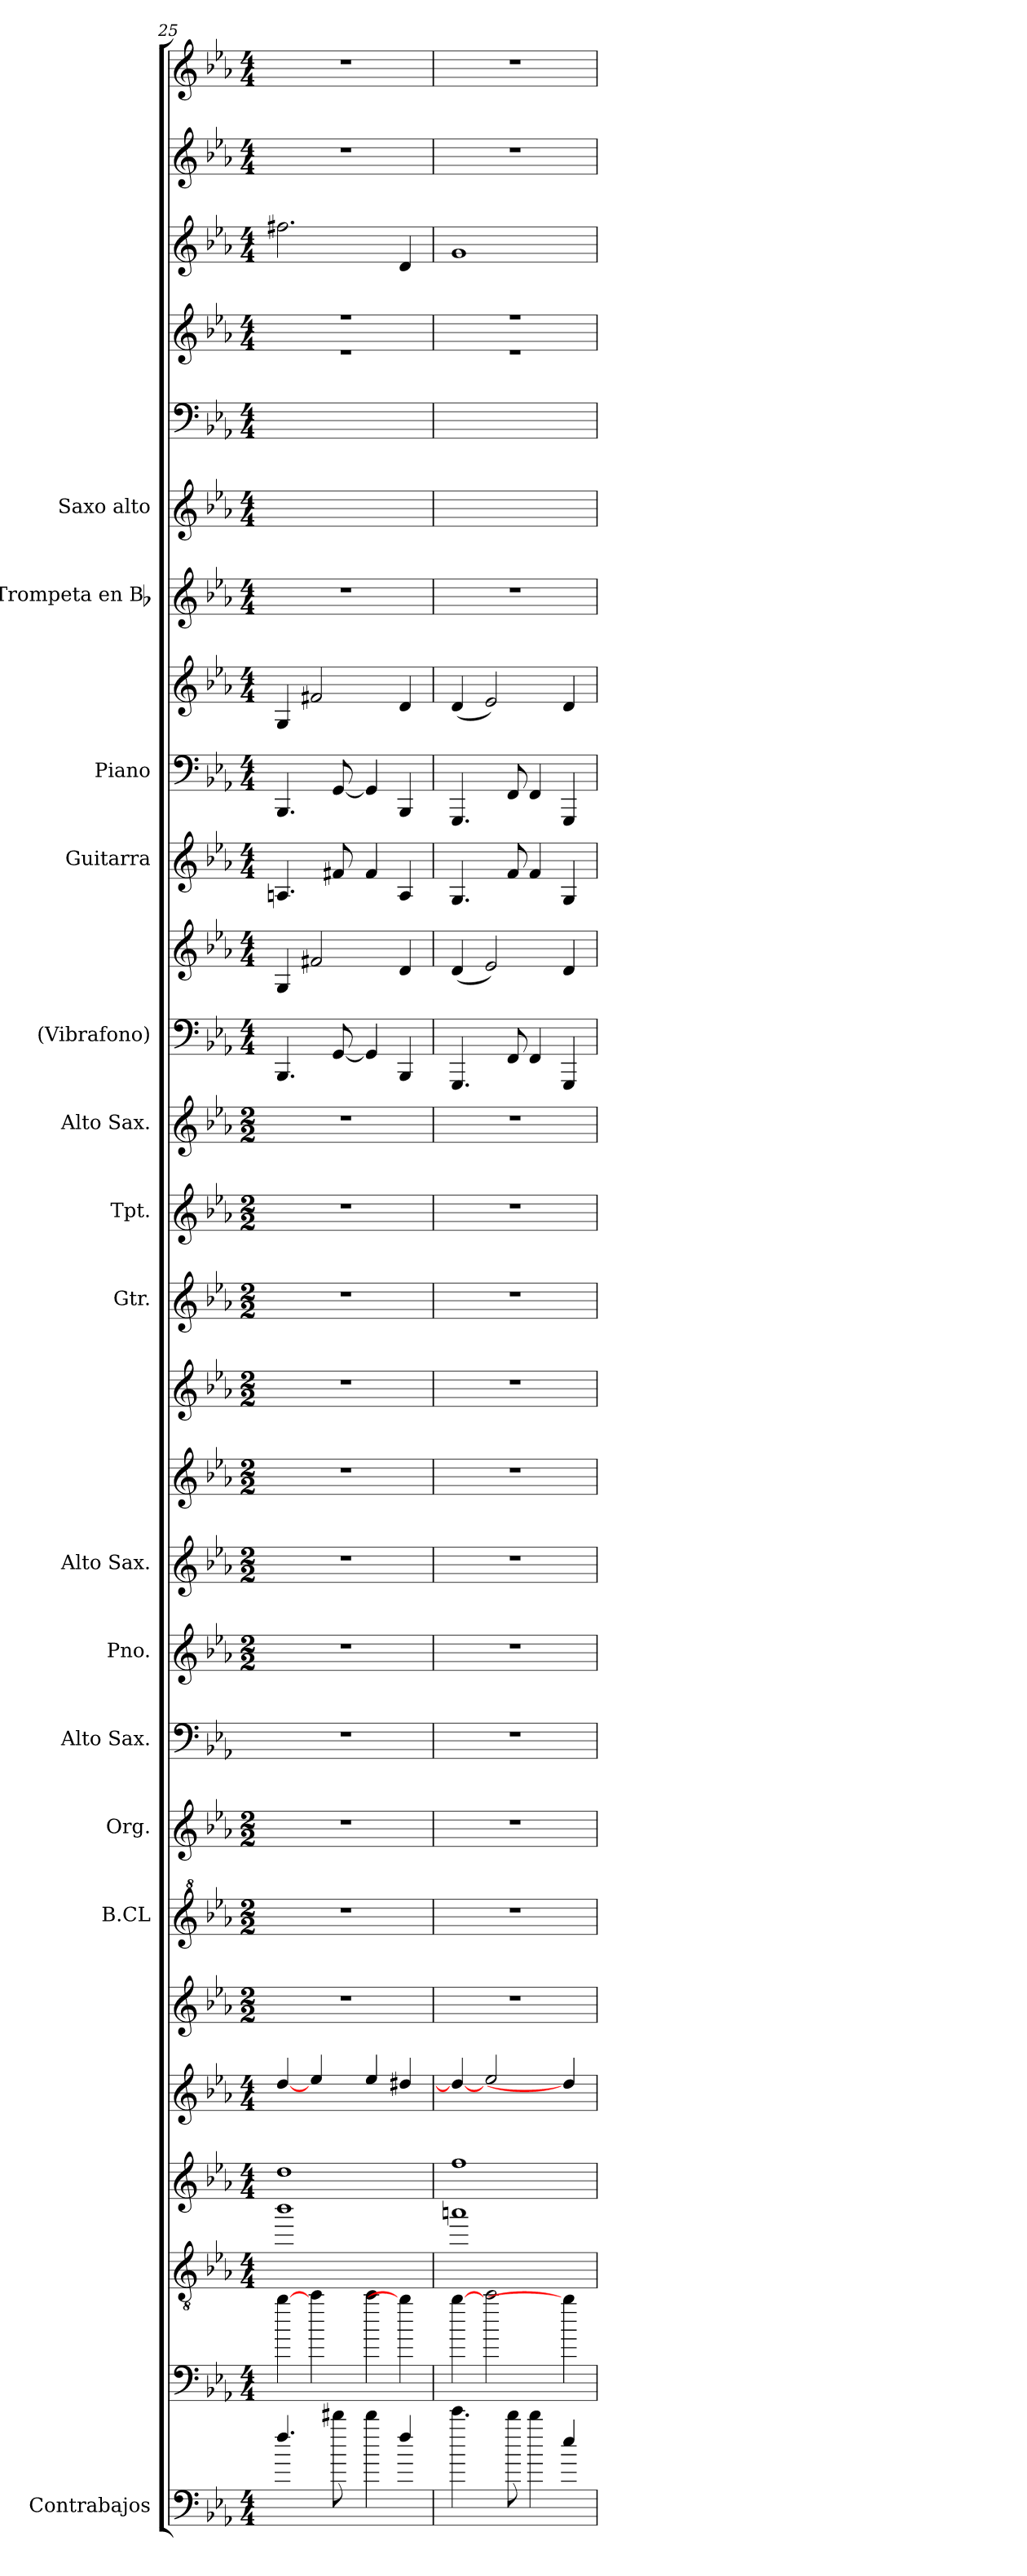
**kern	**kern	**kern	**kern	**kern	**kern	**kern	**kern	**kern	**kern	**kern	**kern	**kern	**kern	**kern	**kern	**kern	**kern	**kern	**kern	**kern	**kern	**kern	**kern	**kern	**kern	**kern	**kern
*part17	*part17	*part17	*part17	*part17	*part16	*part15	*part14	*part13	*part12	*part11	*part10	*part9	*part8	*part7	*part6	*part5	*part5	*part4	*part3	*part3	*part2	*part1	*part1	*part1	*part1	*part1	*part1
*staff28	*staff27	*staff26	*staff25	*staff24	*staff23	*staff22	*staff21	*staff20	*staff19	*staff18	*staff17	*staff16	*staff15	*staff14	*staff13	*staff12	*staff11	*staff10	*staff9	*staff8	*staff7	*staff6	*staff5	*staff4	*staff3	*staff2	*staff1
*I"Contrabajos	*	*	*	*	*	*I"B.CL	*I"Org.	*I"Alto Sax.	*I"Pno.	*I"Alto Sax.	*	*	*I"Gtr.	*I"Tpt.	*I"Alto Sax.	*I"(Vibrafono)	*	*I"Guitarra	*I"Piano	*	*I"Trompeta en Bb	*I"Saxo alto	*	*	*	*	*
*I'Cb	*	*	*	*	*	*	*	*	*I'Pno	*I'Sax	*	*	*	*	*I'Sax	*	*	*	*I'Pno	*	*	*I'A	*	*	*	*	*
*clefF4	*clefF4	*clefGv2	*clefG2	*clefG2	*clefG2	*clefG^2	*clefG2	*clefF4	*clefG2	*clefG2	*clefG2	*clefG2	*clefG2	*clefG2	*clefG2	*clefF4	*clefG2	*clefG2	*clefF4	*clefG2	*clefG2	*clefG2	*clefF4	*clefG2	*clefG2	*clefG2	*clefG2
*ITrd7c12	*ITrd7c12	*ITrd7c12	*ITrd7c12	*ITrd7c12	*	*ITrd8c14	*	*	*	*	*	*	*	*	*	*	*	*	*	*	*	*	*	*	*	*	*
*k[b-e-a-]	*k[b-e-a-]	*k[b-e-a-]	*k[b-e-a-]	*k[b-e-a-]	*k[b-e-a-]	*k[b-e-a-]	*k[b-e-a-]	*k[b-e-a-]	*k[b-e-a-]	*k[b-e-a-]	*k[b-e-a-]	*k[b-e-a-]	*k[b-e-a-]	*k[b-e-a-]	*k[b-e-a-]	*k[b-e-a-]	*k[b-e-a-]	*k[b-e-a-]	*k[b-e-a-]	*k[b-e-a-]	*k[b-e-a-]	*k[b-e-a-]	*k[b-e-a-]	*k[b-e-a-]	*k[b-e-a-]	*k[b-e-a-]	*k[b-e-a-]
*E-:	*E-:	*E-:	*E-:	*E-:	*E-:	*E-:	*E-:	*E-:	*E-:	*E-:	*E-:	*E-:	*E-:	*E-:	*E-:	*E-:	*E-:	*E-:	*E-:	*E-:	*E-:	*E-:	*E-:	*E-:	*E-:	*E-:	*E-:
*M4/4	*M4/4	*M4/4	*M4/4	*M4/4	*M2/2	*M2/2	*M2/2	*	*M2/2	*M2/2	*M2/2	*M2/2	*M2/2	*M2/2	*M2/2	*M4/4	*M4/4	*M4/4	*M4/4	*M4/4	*M4/4	*M4/4	*M4/4	*M4/4	*M4/4	*M4/4	*M4/4
=25	=25	=25	=25	=25	=25	=25	=25	=25	=25	=25	=25	=25	=25	=25	=25	=25	=25	=25	=25	=25	=25	=25	=25	=25	=25	=25	=25
*^	*	*	*	*	*	*	*	*	*	*	*	*	*	*	*	*	*	*	*	*	*	*	*	*^	*	*	*
4.f/	1ryy	[4b-\	1b-	1d	[4d/	1r	1r	1r	1r	1r	1r	1r	1r	1r	1r	1r	4.BBB-/	4G/	4.An/	4.BBB-/	4G/	1r	1ryy	1ryy	1r	1r	2.ff#X\	1r	1r
.	.	4cc\	.	.	4e-/	.	.	.	.	.	.	.	.	.	.	.	.	2f#X/	.	.	2f#X/	.	.	.	.	.	.	.	.
8dd#X\	.	.	.	.	.	.	.	.	.	.	.	.	.	.	.	.	[8GG/	.	8f#X/	[8GG/	.	.	.	.	.	.	.	.	.
4dd#\	.	4cc\	.	.	4e-/	.	.	.	.	.	.	.	.	.	.	.	4GG/]	.	4f#/	4GG/]	.	.	.	.	.	.	.	.	.
4f/	.	4b-\]	.	.	4d#X/	.	.	.	.	.	.	.	.	.	.	.	4BBB-/	4d/	4A/	4BBB-/	4d/	.	.	.	.	.	4d/	.	.
=26	=26	=26	=26	=26	=26	=26	=26	=26	=26	=26	=26	=26	=26	=26	=26	=26	=26	=26	=26	=26	=26	=26	=26	=26	=26	=26	=26	=26	=26
4.ee-\	1ryy	[4b-\	1an	1f	4d/_	1r	1r	1r	1r	1r	1r	1r	1r	1r	1r	1r	4.GGG/	(4d/	4.G/	4.GGG/	(4d/	1r	1ryy	1ryy	1r	1r	1g	1r	1r
.	.	2cc\	.	.	2e-/	.	.	.	.	.	.	.	.	.	.	.	.	2e-/)	.	.	2e-/)	.	.	.	.	.	.	.	.
8dd\	.	.	.	.	.	.	.	.	.	.	.	.	.	.	.	.	8FF/	.	8f/	8FF/	.	.	.	.	.	.	.	.	.
4dd\	.	.	.	.	.	.	.	.	.	.	.	.	.	.	.	.	4FF/	.	4f/	4FF/	.	.	.	.	.	.	.	.	.
4e-/	.	4b-\]	.	.	4d/]	.	.	.	.	.	.	.	.	.	.	.	4GGG/	4d/	4G/	4GGG/	4d/	.	.	.	.	.	.	.	.
*v	*v	*	*	*	*	*	*	*	*	*	*	*	*	*	*	*	*	*	*	*	*	*	*	*	*v	*v	*	*	*
=	=	=	=	=	=	=	=	=	=	=	=	=	=	=	=	=	=	=	=	=	=	=	=	=	=	=	=
*-	*-	*-	*-	*-	*-	*-	*-	*-	*-	*-	*-	*-	*-	*-	*-	*-	*-	*-	*-	*-	*-	*-	*-	*-	*-	*-	*-
